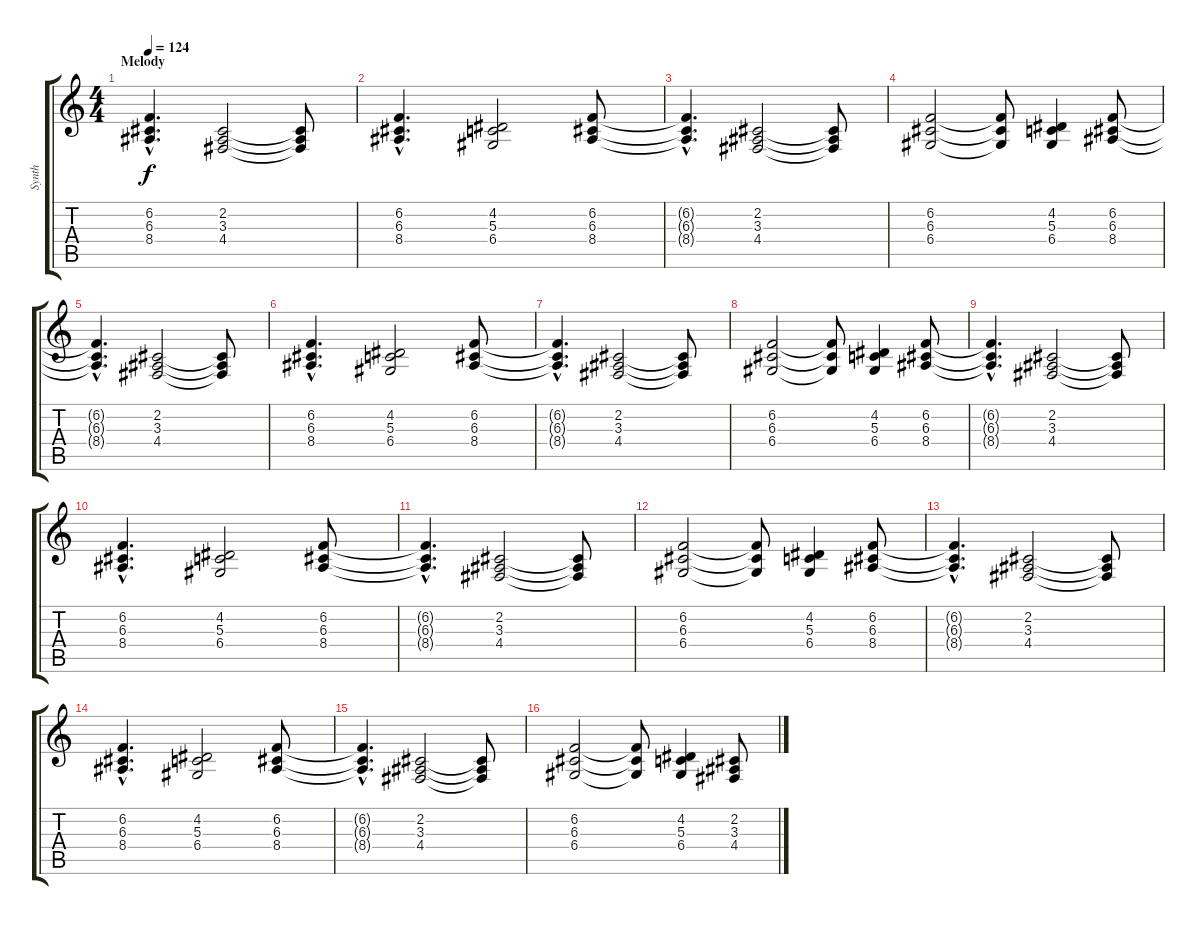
\track ("Synth" "Synth") {instrument synthstrings1}
\staff {score tabs}
\tuning (E4 B3 G3 D3 A2 E2) {hide}
\ts (4 4)
\section ("" "Melody")
\tempo 124
\clef g2
\ks c
(6.2{hac t} 6.3{hac t} 8.4{hac t}).4{d dy f} (2.2 3.3 4.4).2 (2.2{t} 3.3{t} 4.4{t}).8 |
(6.2{hac} 6.3{hac} 8.4{hac}).4{d} (4.2 5.3 6.4).2 (6.2 6.3 8.4).8 |
(6.2{hac t} 6.3{hac t} 8.4{hac t}).4{d} (2.2 3.3 4.4).2 (2.2{t} 3.3{t} 4.4{t}).8 |
(6.2 6.3 6.4).2 (6.2{t} 6.3{t} 6.4{t}).8 (4.2 5.3 6.4).4 (6.2 6.3 8.4).8 |
(6.2{hac t} 6.3{hac t} 8.4{hac t}).4{d} (2.2 3.3 4.4).2 (2.2{t} 3.3{t} 4.4{t}).8 |
(6.2{hac} 6.3{hac} 8.4{hac}).4{d} (4.2 5.3 6.4).2 (6.2 6.3 8.4).8 |
(6.2{hac t} 6.3{hac t} 8.4{hac t}).4{d} (2.2 3.3 4.4).2 (2.2{t} 3.3{t} 4.4{t}).8 |
(6.2 6.3 6.4).2 (6.2{t} 6.3{t} 6.4{t}).8 (4.2 5.3 6.4).4 (6.2 6.3 8.4).8 |
(6.2{hac t} 6.3{hac t} 8.4{hac t}).4{d} (2.2 3.3 4.4).2 (2.2{t} 3.3{t} 4.4{t}).8 |
(6.2{hac} 6.3{hac} 8.4{hac}).4{d} (4.2 5.3 6.4).2 (6.2 6.3 8.4).8 |
(6.2{hac t} 6.3{hac t} 8.4{hac t}).4{d} (2.2 3.3 4.4).2 (2.2{t} 3.3{t} 4.4{t}).8 |
(6.2 6.3 6.4).2 (6.2{t} 6.3{t} 6.4{t}).8 (4.2 5.3 6.4).4 (6.2 6.3 8.4).8 |
(6.2{hac t} 6.3{hac t} 8.4{hac t}).4{d} (2.2 3.3 4.4).2 (2.2{t} 3.3{t} 4.4{t}).8 |
(6.2{hac} 6.3{hac} 8.4{hac}).4{d} (4.2 5.3 6.4).2 (6.2 6.3 8.4).8 |
(6.2{hac t} 6.3{hac t} 8.4{hac t}).4{d} (2.2 3.3 4.4).2 (2.2{t} 3.3{t} 4.4{t}).8 |
(6.2 6.3 6.4).2 (6.2{t} 6.3{t} 6.4{t}).8 (4.2 5.3 6.4).4 (2.2 3.3 4.4).8
